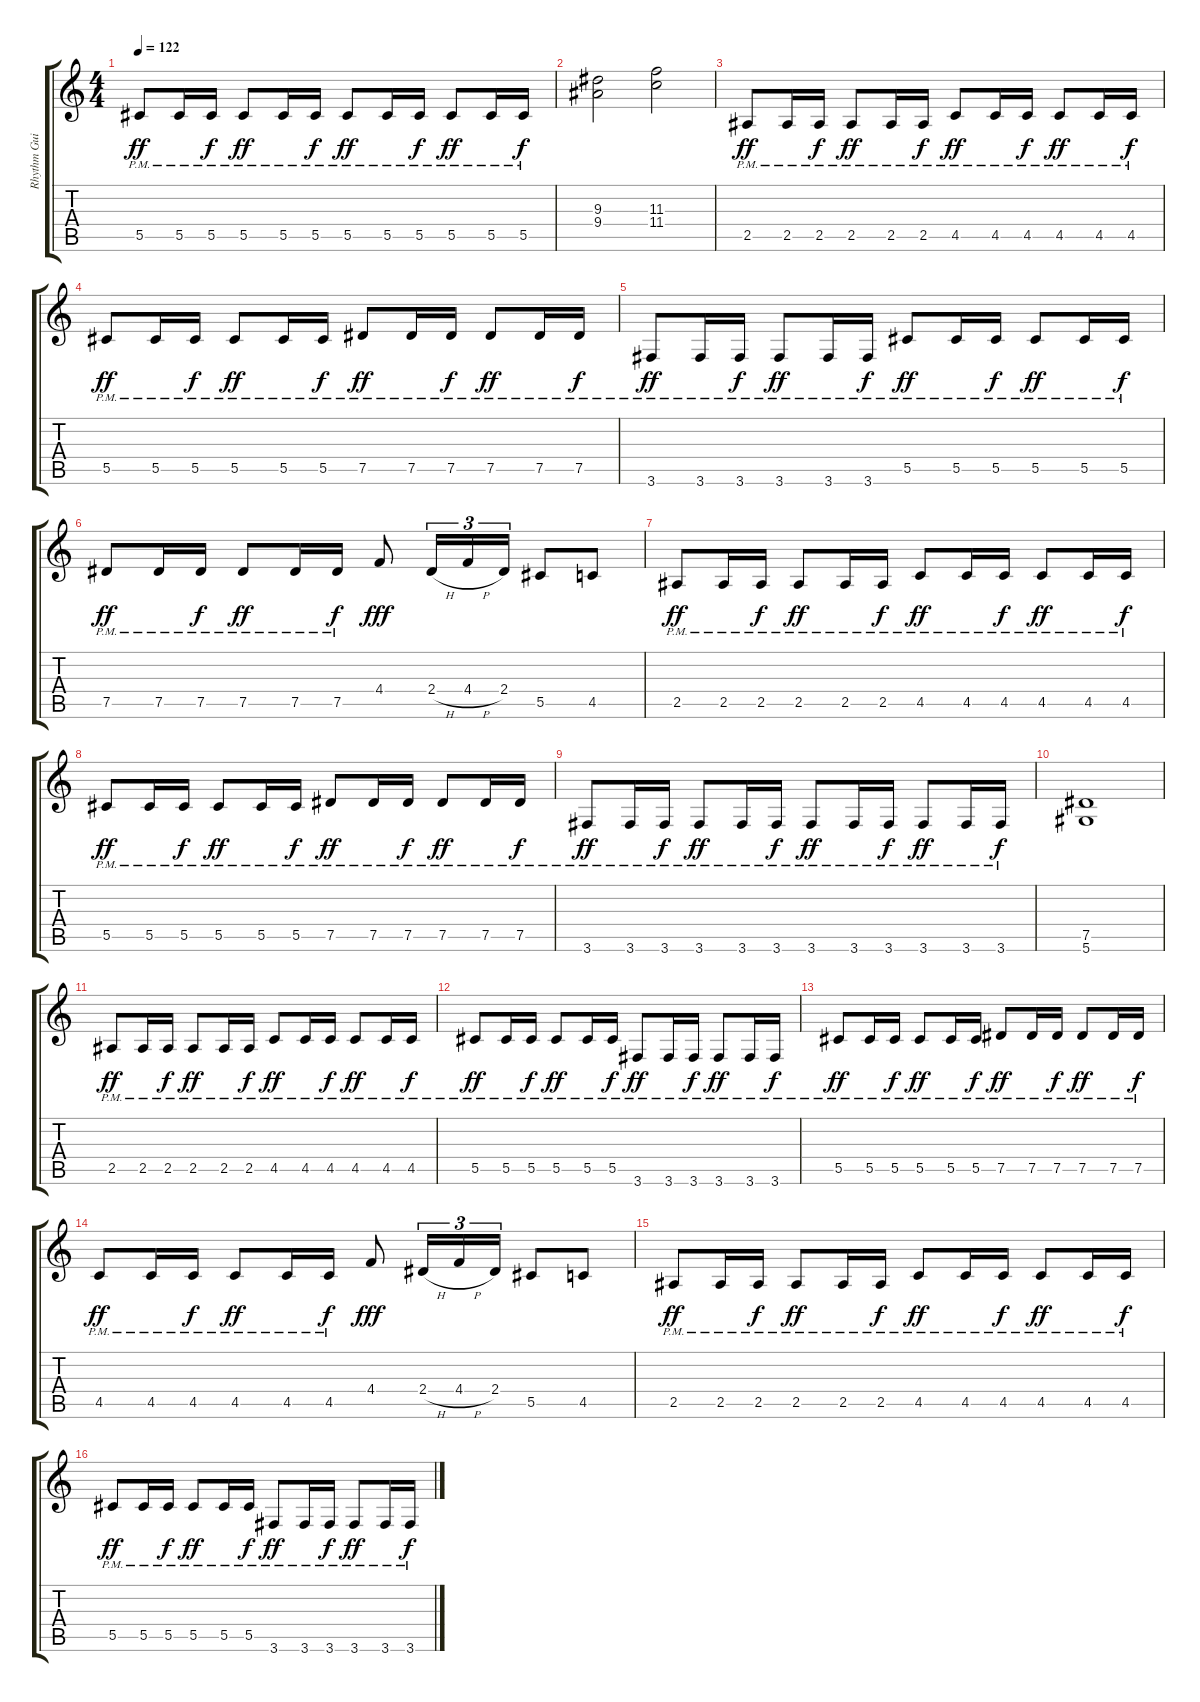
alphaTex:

\track ("Rhythm Guitar II" "Rhythm Gui") {instrument distortionguitar}
\staff {score tabs}
\tuning (Eb4 Bb3 Gb3 Db3 Ab2 Eb2) {hide}
\ts (4 4)
\tempo 122
\clef g2
\ks c
5.5{pm}.8{dy ff} 5.5{pm}.16 5.5{pm}.16{dy f} 5.5{pm}.8{dy ff} 5.5{pm}.16 5.5{pm}.16{dy f} 5.5{pm}.8{dy ff} 5.5{pm}.16 5.5{pm}.16{dy f} 5.5{pm}.8{dy ff} 5.5{pm}.16 5.5{pm}.16{dy f} |
(9.3 9.4).2 (11.3 11.4).2 |
2.5{pm}.8{dy ff} 2.5{pm}.16 2.5{pm}.16{dy f} 2.5{pm}.8{dy ff} 2.5{pm}.16 2.5{pm}.16{dy f} 4.5{pm}.8{dy ff} 4.5{pm}.16 4.5{pm}.16{dy f} 4.5{pm}.8{dy ff} 4.5{pm}.16 4.5{pm}.16{dy f} |
5.5{pm}.8{dy ff} 5.5{pm}.16 5.5{pm}.16{dy f} 5.5{pm}.8{dy ff} 5.5{pm}.16 5.5{pm}.16{dy f} 7.5{pm}.8{dy ff} 7.5{pm}.16 7.5{pm}.16{dy f} 7.5{pm}.8{dy ff} 7.5{pm}.16 7.5{pm}.16{dy f} |
3.6{pm}.8{dy ff} 3.6{pm}.16 3.6{pm}.16{dy f} 3.6{pm}.8{dy ff} 3.6{pm}.16 3.6{pm}.16{dy f} 5.5{pm}.8{dy ff} 5.5{pm}.16 5.5{pm}.16{dy f} 5.5{pm}.8{dy ff} 5.5{pm}.16 5.5{pm}.16{dy f} |
7.5{pm}.8{dy ff} 7.5{pm}.16 7.5{pm}.16{dy f} 7.5{pm}.8{dy ff} 7.5{pm}.16 7.5{pm}.16{dy f} 4.4.8{dy fff} 2.4{h}.16{tu (3 2)} 4.4{h}.16{tu (3 2)} 2.4.16{tu (3 2)} 5.5.8 4.5.8 |
2.5{pm}.8{dy ff} 2.5{pm}.16 2.5{pm}.16{dy f} 2.5{pm}.8{dy ff} 2.5{pm}.16 2.5{pm}.16{dy f} 4.5{pm}.8{dy ff} 4.5{pm}.16 4.5{pm}.16{dy f} 4.5{pm}.8{dy ff} 4.5{pm}.16 4.5{pm}.16{dy f} |
5.5{pm}.8{dy ff} 5.5{pm}.16 5.5{pm}.16{dy f} 5.5{pm}.8{dy ff} 5.5{pm}.16 5.5{pm}.16{dy f} 7.5{pm}.8{dy ff} 7.5{pm}.16 7.5{pm}.16{dy f} 7.5{pm}.8{dy ff} 7.5{pm}.16 7.5{pm}.16{dy f} |
3.6{pm}.8{dy ff} 3.6{pm}.16 3.6{pm}.16{dy f} 3.6{pm}.8{dy ff} 3.6{pm}.16 3.6{pm}.16{dy f} 3.6{pm}.8{dy ff} 3.6{pm}.16 3.6{pm}.16{dy f} 3.6{pm}.8{dy ff} 3.6{pm}.16 3.6{pm}.16{dy f} |
(7.5 5.6).1 |
2.5{pm}.8{dy ff} 2.5{pm}.16 2.5{pm}.16{dy f} 2.5{pm}.8{dy ff} 2.5{pm}.16 2.5{pm}.16{dy f} 4.5{pm}.8{dy ff} 4.5{pm}.16 4.5{pm}.16{dy f} 4.5{pm}.8{dy ff} 4.5{pm}.16 4.5{pm}.16{dy f} |
5.5{pm}.8{dy ff} 5.5{pm}.16 5.5{pm}.16{dy f} 5.5{pm}.8{dy ff} 5.5{pm}.16 5.5{pm}.16{dy f} 3.6{pm}.8{dy ff} 3.6{pm}.16 3.6{pm}.16{dy f} 3.6{pm}.8{dy ff} 3.6{pm}.16 3.6{pm}.16{dy f} |
5.5{pm}.8{dy ff} 5.5{pm}.16 5.5{pm}.16{dy f} 5.5{pm}.8{dy ff} 5.5{pm}.16 5.5{pm}.16{dy f} 7.5{pm}.8{dy ff} 7.5{pm}.16 7.5{pm}.16{dy f} 7.5{pm}.8{dy ff} 7.5{pm}.16 7.5{pm}.16{dy f} |
4.5{pm}.8{dy ff} 4.5{pm}.16 4.5{pm}.16{dy f} 4.5{pm}.8{dy ff} 4.5{pm}.16 4.5{pm}.16{dy f} 4.4.8{dy fff} 2.4{h}.16{tu (3 2)} 4.4{h}.16{tu (3 2)} 2.4.16{tu (3 2)} 5.5.8 4.5.8 |
2.5{pm}.8{dy ff} 2.5{pm}.16 2.5{pm}.16{dy f} 2.5{pm}.8{dy ff} 2.5{pm}.16 2.5{pm}.16{dy f} 4.5{pm}.8{dy ff} 4.5{pm}.16 4.5{pm}.16{dy f} 4.5{pm}.8{dy ff} 4.5{pm}.16 4.5{pm}.16{dy f} |
5.5{pm}.8{dy ff} 5.5{pm}.16 5.5{pm}.16{dy f} 5.5{pm}.8{dy ff} 5.5{pm}.16 5.5{pm}.16{dy f} 3.6{pm}.8{dy ff} 3.6{pm}.16 3.6{pm}.16{dy f} 3.6{pm}.8{dy ff} 3.6{pm}.16 3.6{pm}.16{dy f}
